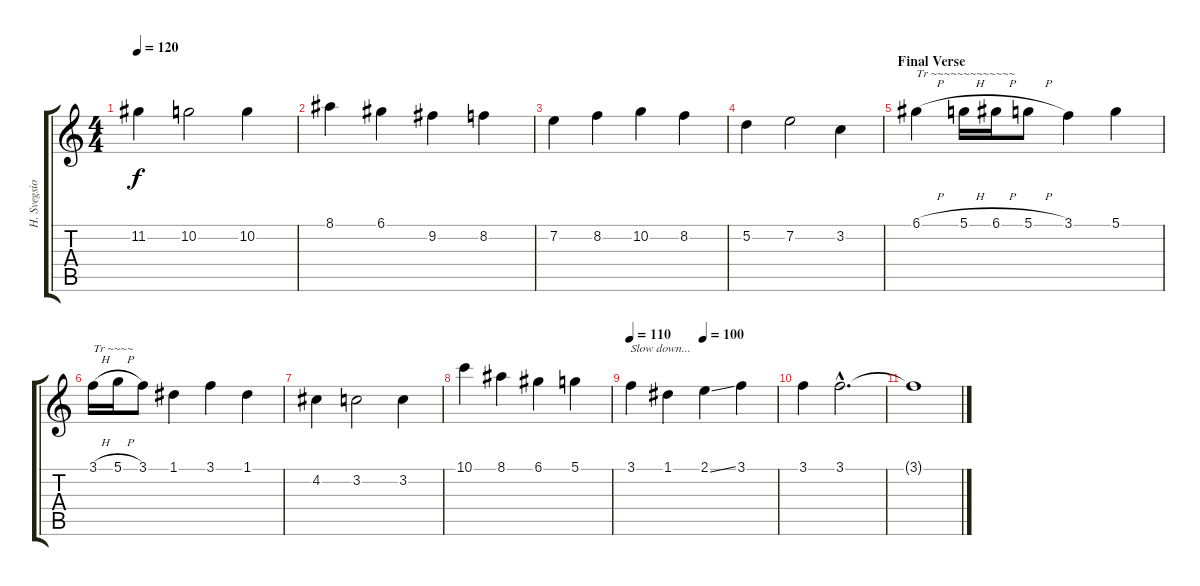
\track ("H. Svegsio (Steel)" "H. Svegsio") {instrument acousticguitarsteel}
\staff {score tabs}
\tuning (D4 A3 F3 C3 G2 D2) {hide}
\ts (4 4)
\tempo 120
\clef g2
\ks c
11.2.4{dy f} 10.2.2 10.2.4 |
8.1.4 6.1.4 9.2.4 8.2.4 |
7.2.4 8.2.4 10.2.4 8.2.4 |
5.2.4 7.2.2 3.2.4 |
\section ("" "Final Verse")
6.1{h}.4{txt "Tr ~~~~~~~~~~~~~"} 5.1{h}.16 6.1{h}.16 5.1{h}.8 3.1.4 5.1.4 |
3.1{h}.16{txt "Tr ~~~~"} 5.1{h}.16 3.1.8 1.1.4 3.1.4 1.1.4 |
4.2.4 3.2.2 3.2.4 |
10.1.4 8.1.4 6.1.4 5.1.4 |
\tempo 110
\tempo (100 0.5)
3.1.4{txt "Slow down..."} 1.1.4 2.1{ss}.4 3.1.4 |
3.1.4 3.1{hac}.2{d} |
3.1{t}.1
